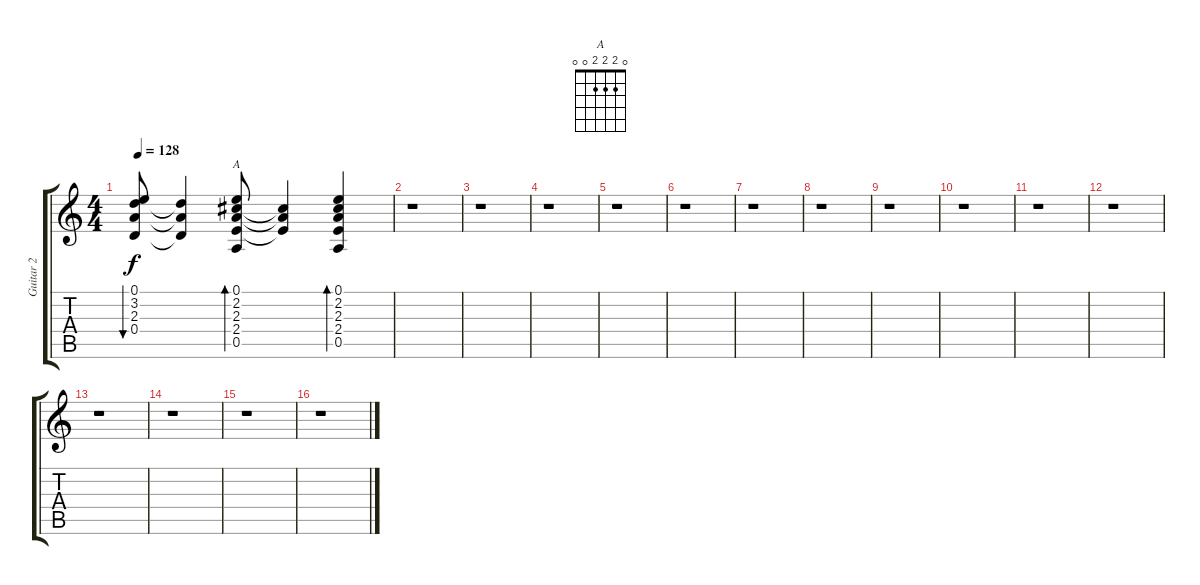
\track ("Guitar 2" "Guitar 2") {instrument electricguitarclean}
\staff {score tabs}
\tuning (E4 B3 G3 D3 A2 E2) {hide}
\chord ("A" 0 2 2 2 0 0)
\ts (4 4)
\tempo 128
\clef g2
\ks c
(0.1 3.2 2.3 0.4).8{bu 60 dy f} (3.2{t} 2.3{t} 0.4{t}).4 (0.1 2.2 2.3 2.4 0.5).8{bd 60 ch "A"} (2.2{t} 2.3{t} 2.4{t}).4 (0.1 2.2 2.3 2.4 0.5).4{bd 60} |
r.1 |
r.1 |
r.1 |
r.1 |
r.1 |
r.1 |
r.1 |
r.1 |
r.1 |
r.1 |
r.1 |
r.1 |
r.1 |
r.1 |
r.1
